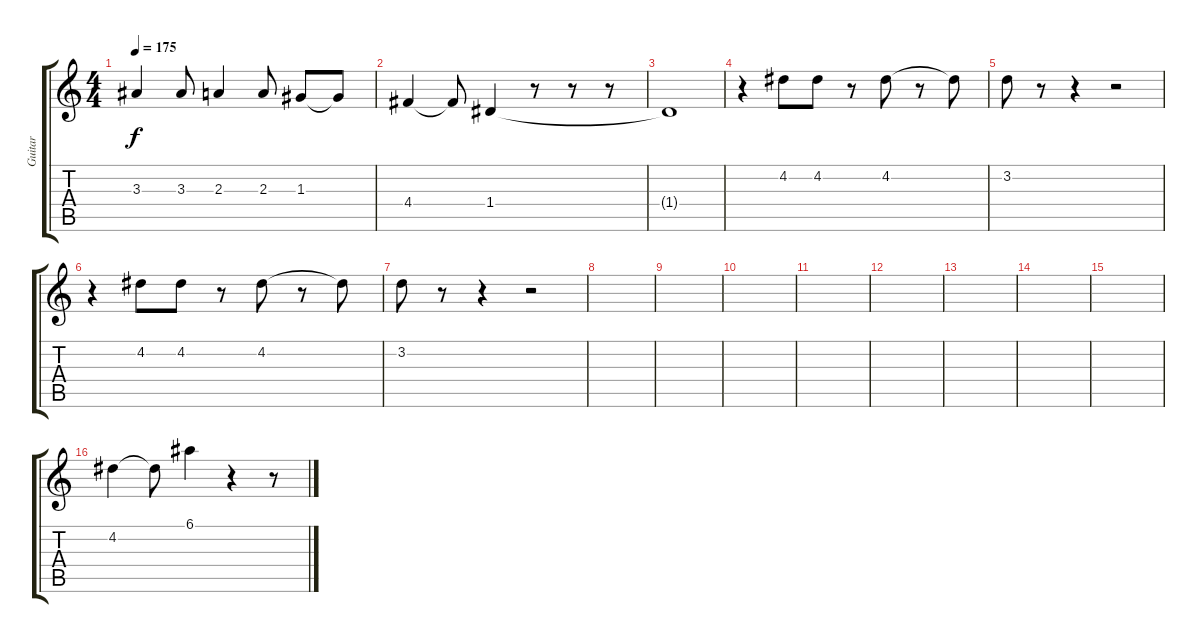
\track ("Guitar" "Guitar") {instrument overdrivenguitar}
\staff {score tabs}
\tuning (E4 B3 G3 D3 A2 E2) {hide}
\ts (4 4)
\tempo 175
\clef g2
\ks c
3.3.4{dy f} 3.3.8 2.3.4 2.3.8 1.3.8 1.3{t}.8 |
4.4.4 4.4{t}.8 1.4.4 r.8 r.8 r.8 |
1.4{t}.1 |
r.4 4.2.8 4.2.8 r.8 4.2.8 r.8 4.2{t}.8 |
3.2.8 r.8 r.4 r.2 |
r.4 4.2.8 4.2.8 r.8 4.2.8 r.8 4.2{t}.8 |
3.2.8 r.8 r.4 r.2 |
|
|
|
|
|
|
|
|
4.2.4 4.2{t}.8 6.1.4 r.4 r.8
